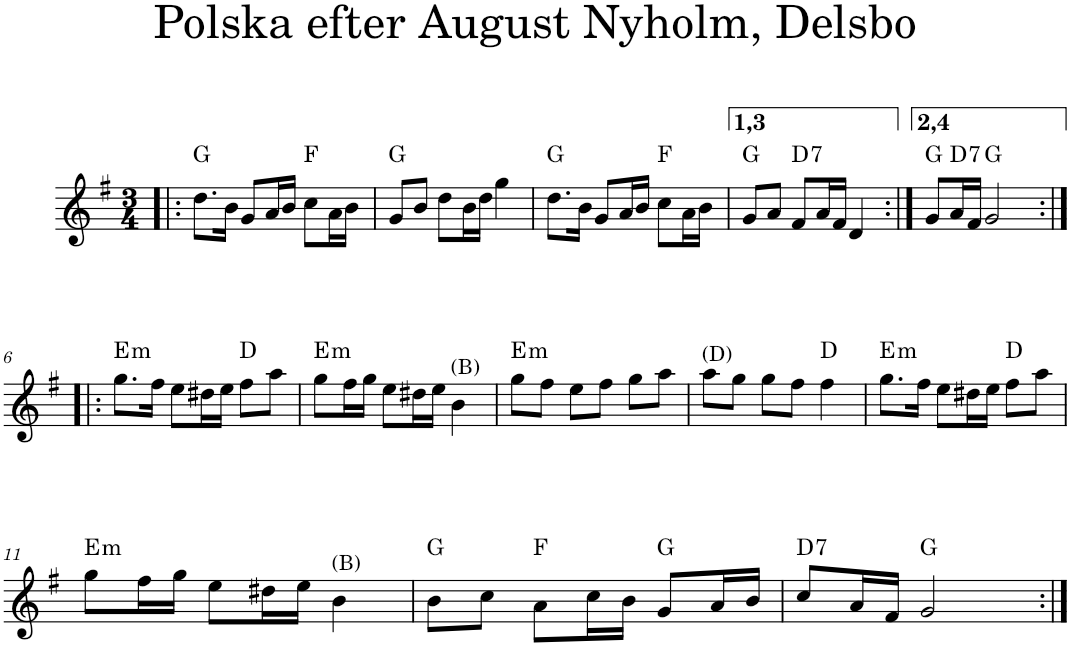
**kern	**harte
*part1	*part1
*staff1	*
*I"Piano	*
*I'Pno	*
*clefG2	*
*k[f#]	*
*G:	*
*M3/4	*
=1!|:	=1!|:
8.dd\L	G:maj
16b\Jk	.
8g/L	.
16a/L	.
16b/JJ	.
8cc\L	F:maj
16a\L	.
16b\JJ	.
=2	=2
8g/L	G:maj
8b/J	.
8dd\L	.
16b\L	.
16dd\JJ	.
4gg\	.
=3	=3
8.dd\L	G:maj
16b\Jk	.
8g/L	.
16a/L	.
16b/JJ	.
8cc\L	F:maj
16a\L	.
16b\JJ	.
=4	=4
8g/L	G:maj
8a/J	.
!	!LO:H:kt=7
8f#/L	D:7
16a/L	.
16f#/JJ	.
4d/	.
=5:|!	=5:|!
8g/L	G:maj
!	!LO:H:kt=7
16a/L	D:7
16f#/JJ	.
2g/	G:maj
!!LO:LB:g=z
=6:|!|:	=6:|!|:
!	!LO:H:kt=m
8.gg\L	E:min
16ff#\Jk	.
8ee\L	.
16dd#X\L	.
16ee\JJ	.
8ff#\L	D:maj
8aa\J	.
=7	=7
!	!LO:H:kt=m
8gg\L	E:min
16ff#\L	.
16gg\JJ	.
8ee\L	.
16dd#X\L	.
16ee\JJ	.
!LO:TX:a:t=(B)	!
4b\	.
=8	=8
!	!LO:H:kt=m
8gg\L	E:min
8ff#\J	.
8ee\L	.
8ff#\J	.
8gg\L	.
8aa\J	.
=9	=9
!LO:TX:a:t=(D)	!
8aa\L	.
8gg\J	.
8gg\L	.
8ff#\J	.
4ff#\	D:maj
=10	=10
!	!LO:H:kt=m
8.gg\L	E:min
16ff#\Jk	.
8ee\L	.
16dd#X\L	.
16ee\JJ	.
8ff#\L	D:maj
8aa\J	.
!!LO:LB:g=z
=11	=11
!	!LO:H:kt=m
8gg\L	E:min
16ff#\L	.
16gg\JJ	.
8ee\L	.
16dd#X\L	.
16ee\JJ	.
!LO:TX:a:t=(B)	!
4b\	.
=12	=12
8b\L	G:maj
8cc\J	.
8a\L	F:maj
16cc\L	.
16b\JJ	.
8g/L	G:maj
16a/L	.
16b/JJ	.
=13	=13
!	!LO:H:kt=7
8cc/L	D:7
16a/L	.
16f#/JJ	.
2g/	G:maj
=:|!	=:|!
*-	*-
